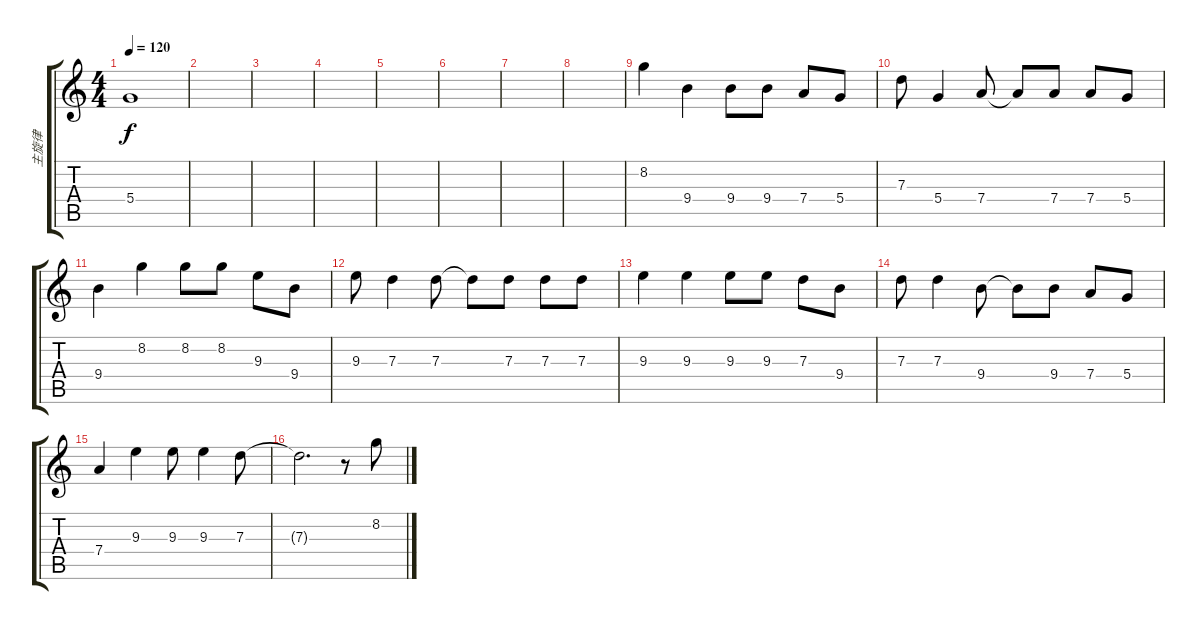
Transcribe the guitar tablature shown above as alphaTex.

\track ("主旋律" "主旋律") {instrument guitarharmonics}
\staff {score tabs}
\tuning (E4 B3 G3 D3 A2 E2) {hide}
\ts (4 4)
\tempo 120
\clef g2
\ks c
5.4{t}.1{dy f} |
|
|
|
|
|
|
|
8.2.4 9.4.4 9.4.8 9.4.8 7.4.8 5.4.8 |
7.3.8 5.4.4 7.4.8 7.4{t}.8 7.4.8 7.4.8 5.4.8 |
9.4.4 8.2.4 8.2.8 8.2.8 9.3.8 9.4.8 |
9.3.8 7.3.4 7.3.8 7.3{t}.8 7.3.8 7.3.8 7.3.8 |
9.3.4 9.3.4 9.3.8 9.3.8 7.3.8 9.4.8 |
7.3.8 7.3.4 9.4.8 9.4{t}.8 9.4.8 7.4.8 5.4.8 |
7.4.4 9.3.4 9.3.8 9.3.4 7.3.8 |
7.3{t}.2{d} r.8 8.2.8
